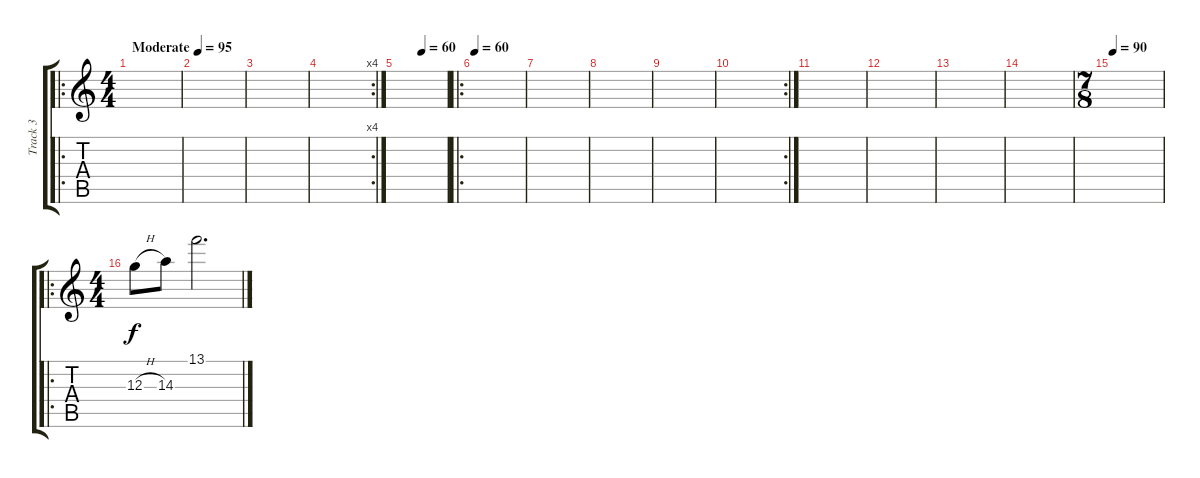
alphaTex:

\track ("Track 3" "Track 3") {instrument acousticguitarsteel}
\staff {score tabs}
\tuning (E4 B3 G3 D3 A2 E2) {hide}
\ro
\ts (4 4)
\tempo (95 "Moderate")
\clef g2
\ks c
|
|
|
\rc 4
|
\tempo (60 0.5)
|
\ro
\tempo 60
|
|
|
|
\rc 2
|
|
|
|
|
\ts (7 8)
\tempo 90
|
\ro
\ts (4 4)
12.3{h}.8 14.3.8 13.1.2{d}
